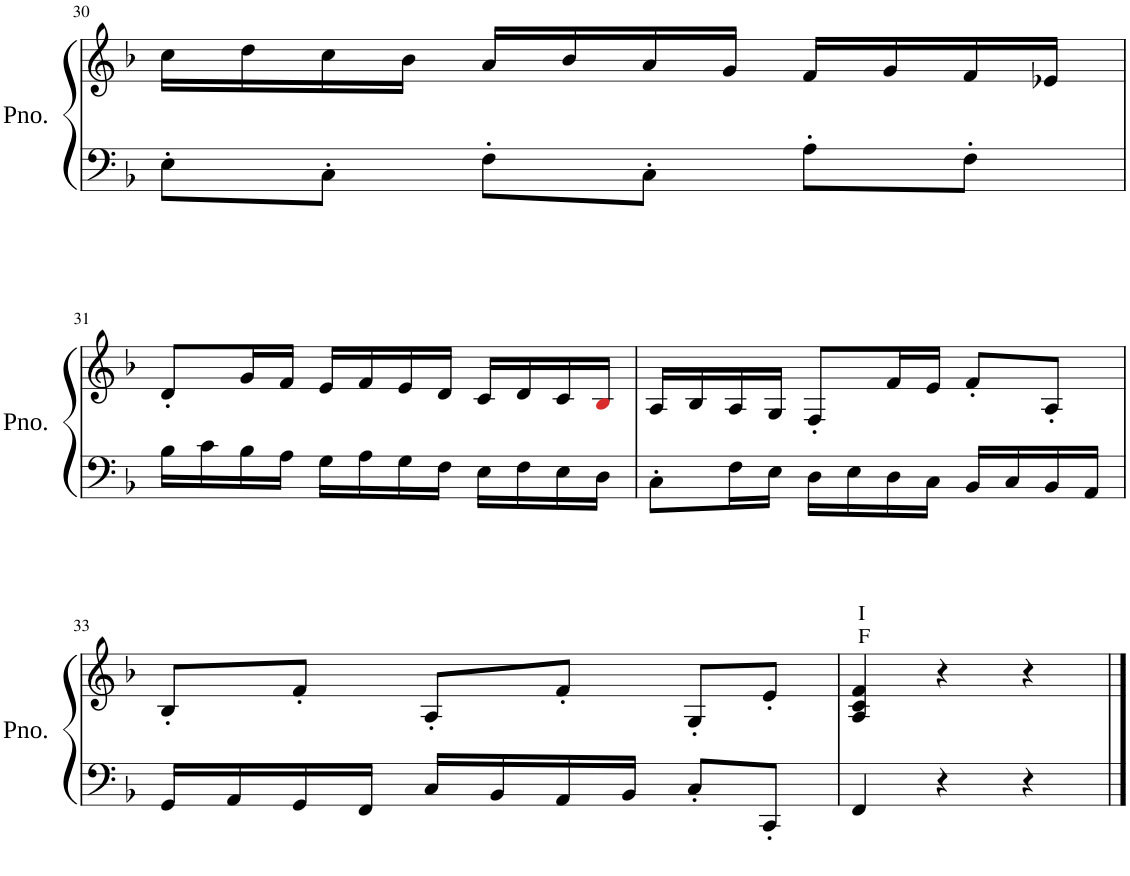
**kern	**kern
*part1	*part1
*staff2	*staff1
*I"Piano	*
*I'Pno.	*
!!LO:PB:g=z
*clefF4	*clefG2
*k[b-]	*k[b-]
*M3/4	*M3/4
=30	=30
8E'\L	16cc\LL
.	16dd\
8C'\J	16cc\
.	16b-\JJ
8F'\L	16a/LL
.	16b-/
8C'\J	16a/
.	16g/JJ
8A'\L	16f/LL
.	16g/
8F'\J	16f/
.	16e-X/JJ
!!LO:LB:g=z
=31	=31
16B-\LL	8d'/L
16c\	.
16B-\	16g/L
16A\JJ	16f/JJ
16G\LL	16e/LL
16A\	16f/
16G\	16e/
16F\JJ	16d/JJ
16E\LL	16c/LL
16F\	16d/
16E\	16c/
16D\JJ	16B-i/JJ
=32	=32
8C'\L	16A/LL
.	16B-/
16F\L	16A/
16E\JJ	16G/JJ
16D\LL	8F'/L
16E\	.
16D\	16f/L
16C\JJ	16e/JJ
16BB-/LL	8f'/L
16C/	.
16BB-/	8A'/J
16AA/JJ	.
!!LO:LB:g=z
=33	=33
16GG/LL	8B-'/L
16AA/	.
16GG/	8f'/J
16FF/JJ	.
16C/LL	8A'/L
16BB-/	.
16AA/	8f'/J
16BB-/JJ	.
8C'/L	8G'/L
8CC'/J	8e'/J
=34	=34
!	!LO:TX:a:t=I
!	!LO:TX:a:t=F
4FF/	4A/ 4c/ 4f/
4r	4r
4r	4r
==	==
*-	*-
